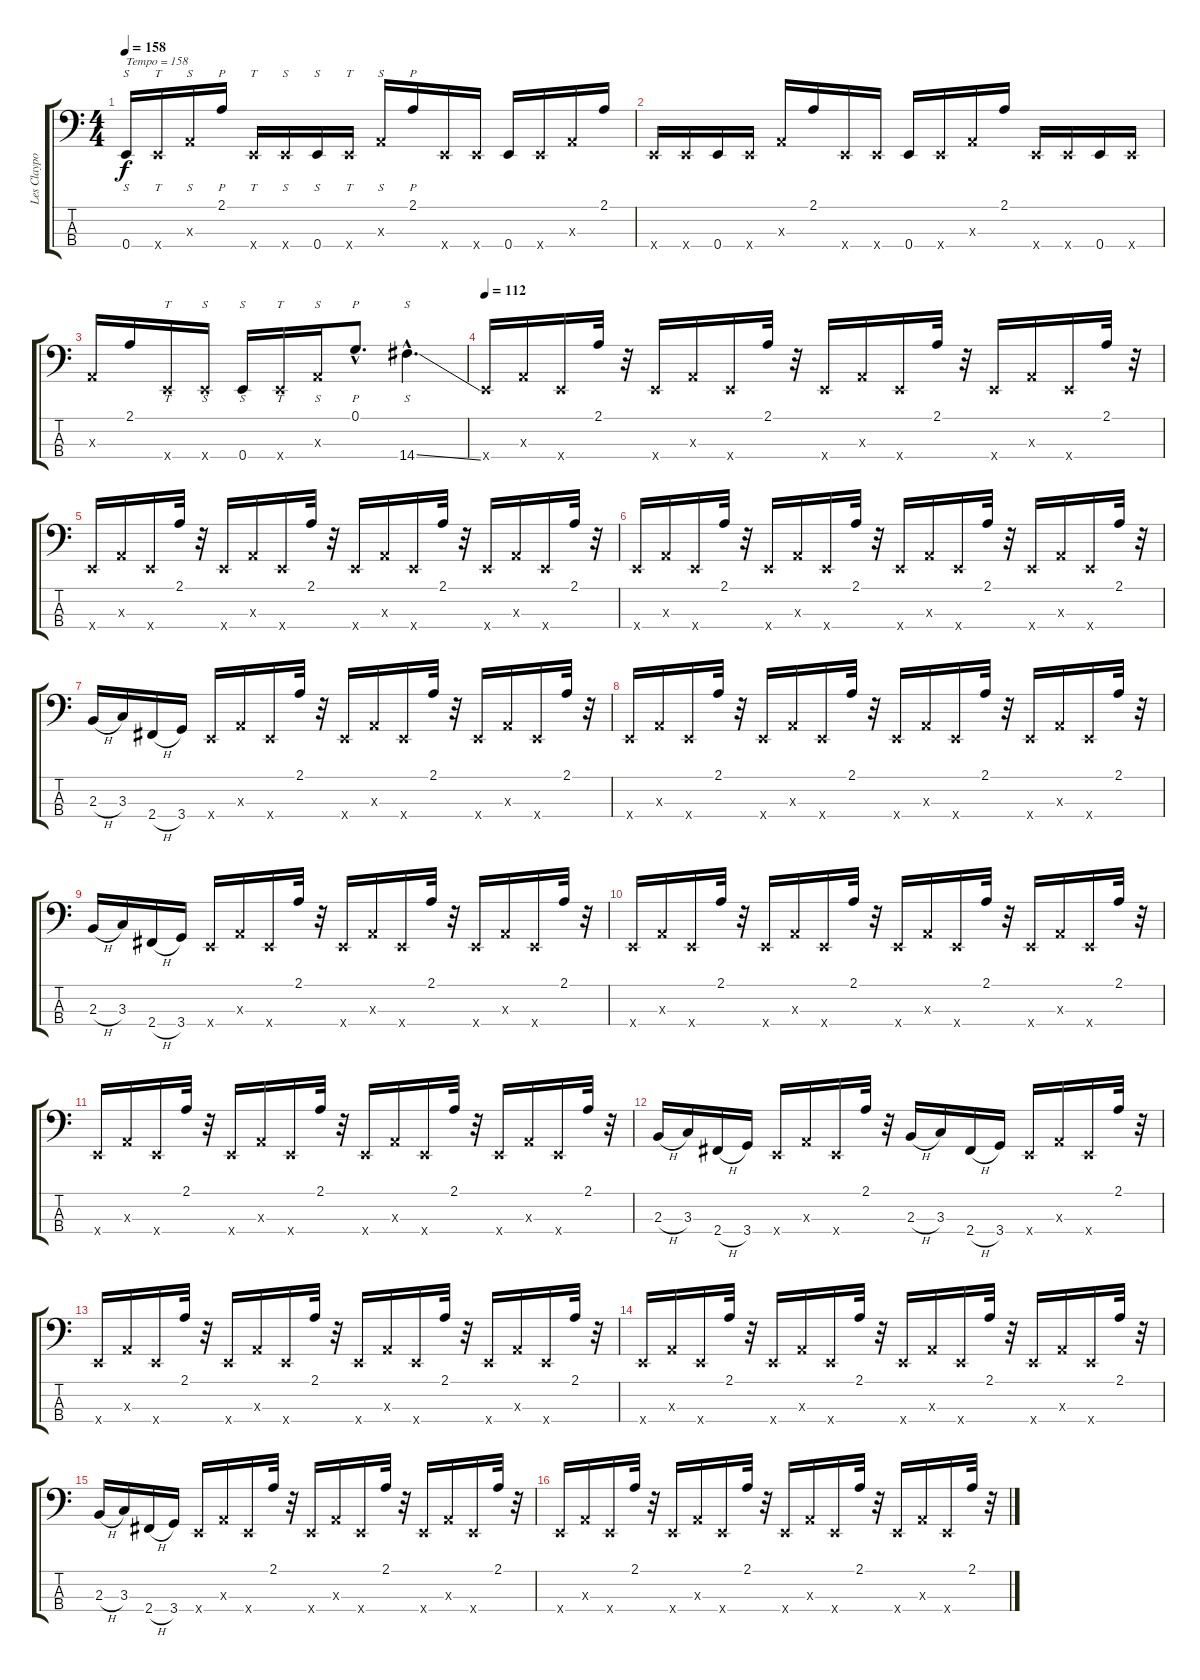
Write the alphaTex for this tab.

\track ("Les Claypool" "Les Claypo") {instrument slapbass1}
\staff {score tabs}
\tuning (G2 D2 A1 E1) {hide}
\ts (4 4)
\tempo 158
\clef f4
\ks c
0.4.16{s txt "Tempo = 158 " dy f} 0.4{x}.16{tt} 0.3{x}.16{s} 2.1.16{p} 0.4{x}.16{tt} 0.4{x}.16{s} 0.4.16{s} 0.4{x}.16{tt} 0.3{x}.16{s} 2.1.16{p} 0.4{x}.16 0.4{x}.16 0.4.16 0.4{x}.16 0.3{x}.16 2.1.16 |
0.4{x}.16 0.4{x}.16 0.4.16 0.4{x}.16 0.3{x}.16 2.1.16 0.4{x}.16 0.4{x}.16 0.4.16 0.4{x}.16 0.3{x}.16 2.1.16 0.4{x}.16 0.4{x}.16 0.4.16 0.4{x}.16 |
0.3{x}.16 2.1.16 0.4{x}.16{tt} 0.4{x}.16{s} 0.4.16{s} 0.4{x}.16{tt} 0.3{x}.16{s} 0.1{hac}.8{p d} 14.4{ss hac}.4{s d} |
\tempo 112
0.4{x}.16 0.3{x}.16 0.4{x}.16 2.1.32 r.32 0.4{x}.16 0.3{x}.16 0.4{x}.16 2.1.32 r.32 0.4{x}.16 0.3{x}.16 0.4{x}.16 2.1.32 r.32 0.4{x}.16 0.3{x}.16 0.4{x}.16 2.1.32 r.32 |
0.4{x}.16 0.3{x}.16 0.4{x}.16 2.1.32 r.32 0.4{x}.16 0.3{x}.16 0.4{x}.16 2.1.32 r.32 0.4{x}.16 0.3{x}.16 0.4{x}.16 2.1.32 r.32 0.4{x}.16 0.3{x}.16 0.4{x}.16 2.1.32 r.32 |
0.4{x}.16 0.3{x}.16 0.4{x}.16 2.1.32 r.32 0.4{x}.16 0.3{x}.16 0.4{x}.16 2.1.32 r.32 0.4{x}.16 0.3{x}.16 0.4{x}.16 2.1.32 r.32 0.4{x}.16 0.3{x}.16 0.4{x}.16 2.1.32 r.32 |
2.3{h}.16 3.3.16 2.4{h}.16 3.4.16 0.4{x}.16 0.3{x}.16 0.4{x}.16 2.1.32 r.32 0.4{x}.16 0.3{x}.16 0.4{x}.16 2.1.32 r.32 0.4{x}.16 0.3{x}.16 0.4{x}.16 2.1.32 r.32 |
0.4{x}.16 0.3{x}.16 0.4{x}.16 2.1.32 r.32 0.4{x}.16 0.3{x}.16 0.4{x}.16 2.1.32 r.32 0.4{x}.16 0.3{x}.16 0.4{x}.16 2.1.32 r.32 0.4{x}.16 0.3{x}.16 0.4{x}.16 2.1.32 r.32 |
2.3{h}.16 3.3.16 2.4{h}.16 3.4.16 0.4{x}.16 0.3{x}.16 0.4{x}.16 2.1.32 r.32 0.4{x}.16 0.3{x}.16 0.4{x}.16 2.1.32 r.32 0.4{x}.16 0.3{x}.16 0.4{x}.16 2.1.32 r.32 |
0.4{x}.16 0.3{x}.16 0.4{x}.16 2.1.32 r.32 0.4{x}.16 0.3{x}.16 0.4{x}.16 2.1.32 r.32 0.4{x}.16 0.3{x}.16 0.4{x}.16 2.1.32 r.32 0.4{x}.16 0.3{x}.16 0.4{x}.16 2.1.32 r.32 |
0.4{x}.16 0.3{x}.16 0.4{x}.16 2.1.32 r.32 0.4{x}.16 0.3{x}.16 0.4{x}.16 2.1.32 r.32 0.4{x}.16 0.3{x}.16 0.4{x}.16 2.1.32 r.32 0.4{x}.16 0.3{x}.16 0.4{x}.16 2.1.32 r.32 |
2.3{h}.16 3.3.16 2.4{h}.16 3.4.16 0.4{x}.16 0.3{x}.16 0.4{x}.16 2.1.32 r.32 2.3{h}.16 3.3.16 2.4{h}.16 3.4.16 0.4{x}.16 0.3{x}.16 0.4{x}.16 2.1.32 r.32 |
0.4{x}.16 0.3{x}.16 0.4{x}.16 2.1.32 r.32 0.4{x}.16 0.3{x}.16 0.4{x}.16 2.1.32 r.32 0.4{x}.16 0.3{x}.16 0.4{x}.16 2.1.32 r.32 0.4{x}.16 0.3{x}.16 0.4{x}.16 2.1.32 r.32 |
0.4{x}.16 0.3{x}.16 0.4{x}.16 2.1.32 r.32 0.4{x}.16 0.3{x}.16 0.4{x}.16 2.1.32 r.32 0.4{x}.16 0.3{x}.16 0.4{x}.16 2.1.32 r.32 0.4{x}.16 0.3{x}.16 0.4{x}.16 2.1.32 r.32 |
2.3{h}.16 3.3.16 2.4{h}.16 3.4.16 0.4{x}.16 0.3{x}.16 0.4{x}.16 2.1.32 r.32 0.4{x}.16 0.3{x}.16 0.4{x}.16 2.1.32 r.32 0.4{x}.16 0.3{x}.16 0.4{x}.16 2.1.32 r.32 |
0.4{x}.16 0.3{x}.16 0.4{x}.16 2.1.32 r.32 0.4{x}.16 0.3{x}.16 0.4{x}.16 2.1.32 r.32 0.4{x}.16 0.3{x}.16 0.4{x}.16 2.1.32 r.32 0.4{x}.16 0.3{x}.16 0.4{x}.16 2.1.32 r.32
